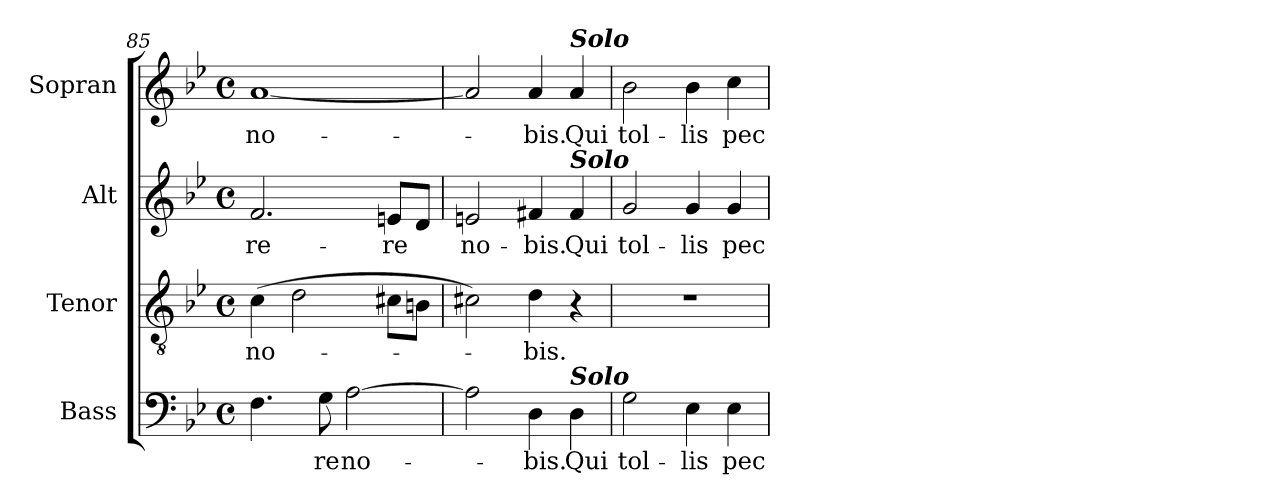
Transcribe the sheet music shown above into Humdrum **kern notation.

**kern	**text	**kern	**text	**kern	**text	**kern	**text
*part4	*part4	*part3	*part3	*part2	*part2	*part1	*part1
*staff4	*staff4	*staff3	*staff3	*staff2	*staff2	*staff1	*staff1
*I"Bass	*	*I"Tenor	*	*I"Alt	*	*I"Sopran	*
*I'B.	*	*I'T.	*	*I'A.	*	*I'S.	*
*clefF4	*	*clefGv2	*	*clefG2	*	*clefG2	*
*k[b-e-]	*	*k[b-e-]	*	*k[b-e-]	*	*k[b-e-]	*
*B-:	*	*B-:	*	*B-:	*	*B-:	*
*M4/4	*	*M4/4	*	*M4/4	*	*M4/4	*
*met(c)	*	*met(c)	*	*met(c)	*	*met(c)	*
=85	=85	=85	=85	=85	=85	=85	=85
!	!	!	!LO:LY:b	!	!LO:LY:b	!	!LO:LY:b
4.F\	.	(>4c\	no-	2.f/	-re-	[1a	no-
.	.	2d\	.	.	.	.	.
!	!LO:LY:b	!	!	!	!	!	!
8G\	-re	.	.	.	.	.	.
!	!LO:LY:b	!	!	!	!	!	!
[2A\	no-	.	.	.	.	.	.
!	!	!	!	!	!LO:LY:b	!	!
.	.	8c#X\L	.	8en/L	-re	.	.
.	.	8Bn\J	.	8d/J	.	.	.
=86	=86	=86	=86	=86	=86	=86	=86
!	!	!	!	!	!LO:LY:b	!	!
2A\]	.	2c#X\)	.	2en/	no-	2a/]	.
!	!LO:LY:b	!	!LO:LY:b	!	!LO:LY:b	!	!LO:LY:b
4D\	-bis.	4d\	-bis.	4f#X/	-bis.	4a/	-bis.
!	!	!	!	!	!	!LO:TX:a:Bi:t=Solo	!
!	!	!	!	!LO:TX:a:Bi:t=Solo	!	!	!
!LO:TX:a:Bi:t=Solo	!	!	!	!	!	!	!
!	!LO:LY:b	!	!	!	!LO:LY:b	!	!LO:LY:b
4D\	Qui	4r	.	4f#/	Qui	4a/	Qui
!!LO:LB:g=z
=87	=87	=87	=87	=87	=87	=87	=87
!	!LO:LY:b	!	!	!	!LO:LY:b	!	!LO:LY:b
2G\	tol-	1r	.	2g/	tol-	2b-\	tol-
!	!LO:LY:b	!	!	!	!LO:LY:b	!	!LO:LY:b
4E-\	-lis	.	.	4g/	-lis	4b-\	-lis
!	!LO:LY:b	!	!	!	!LO:LY:b	!	!LO:LY:b
4E-\	pec-	.	.	4g/	pec-	4cc\	pec-
=	=	=	=	=	=	=	=
*-	*-	*-	*-	*-	*-	*-	*-
